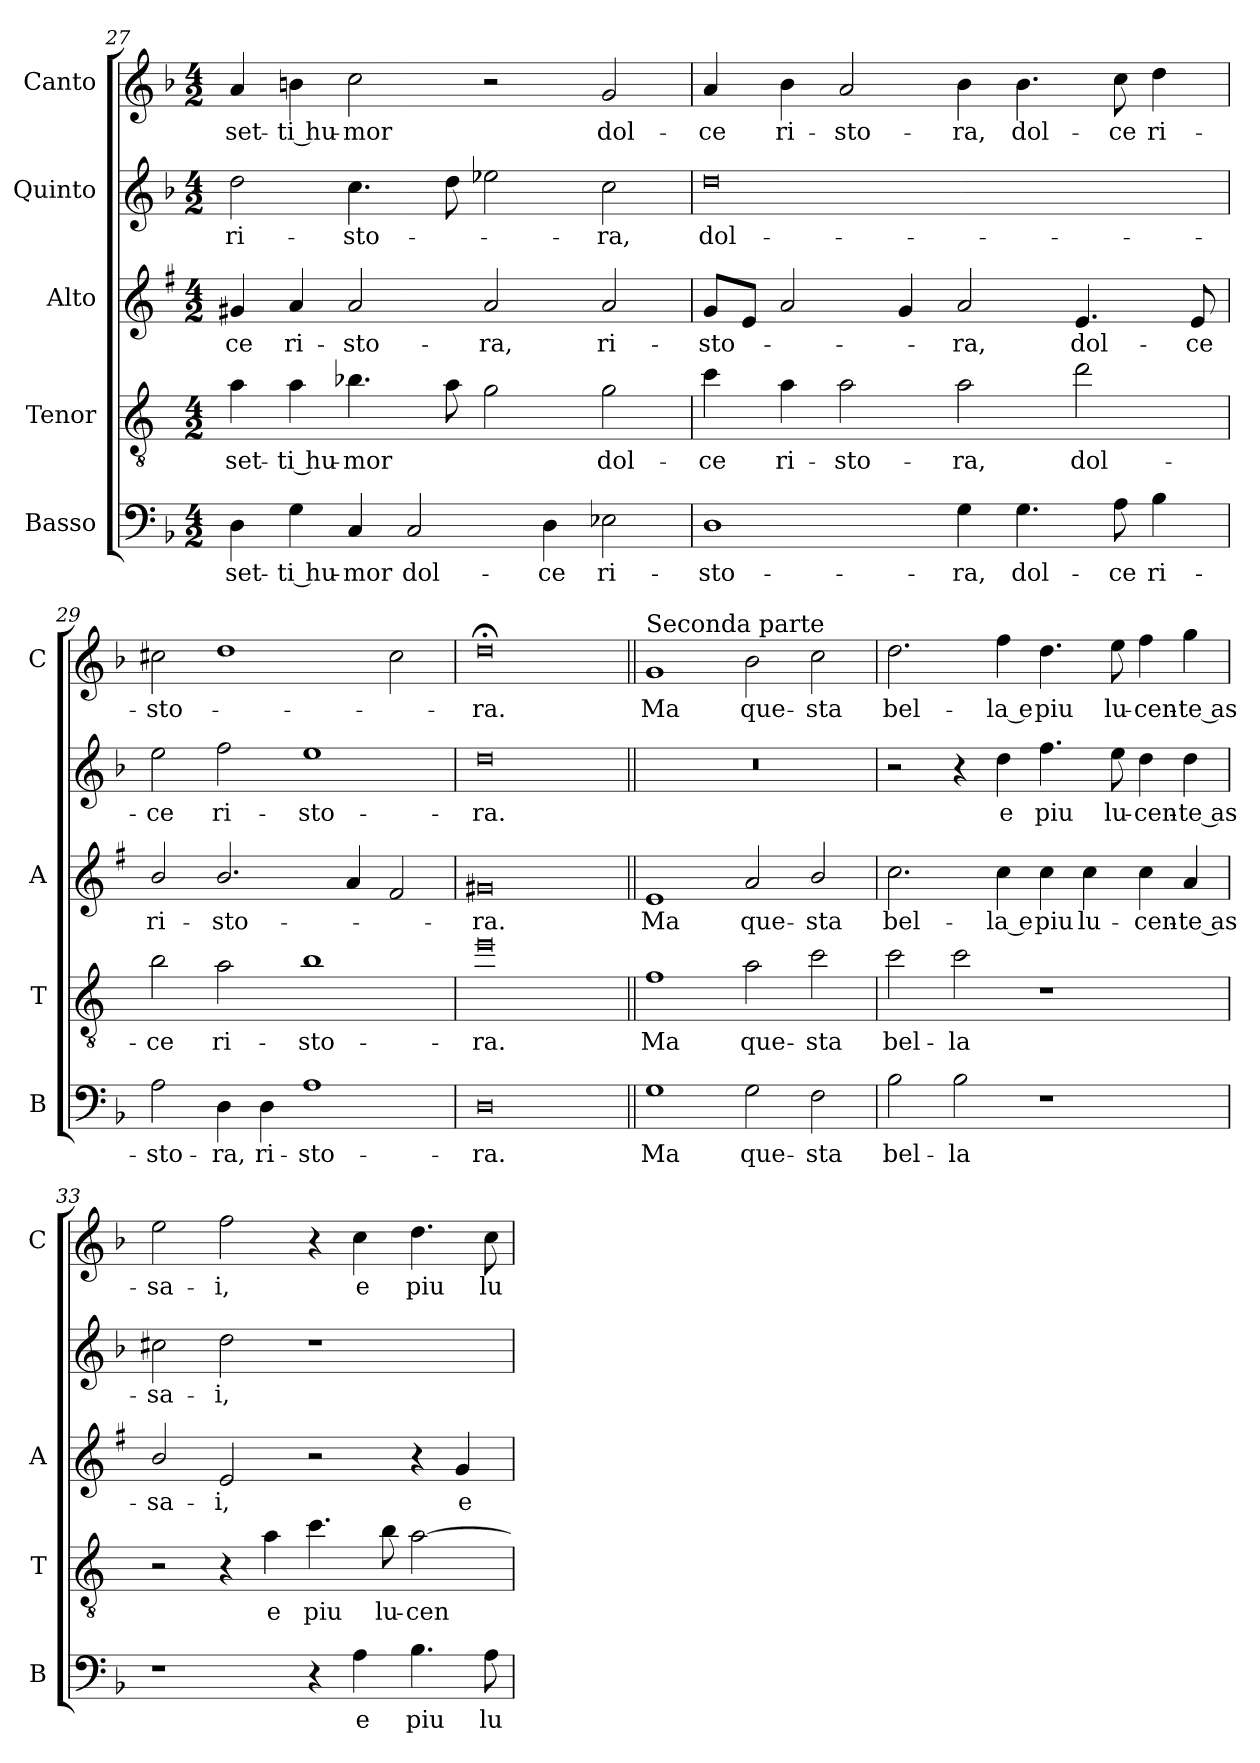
**kern	**text	**kern	**text	**kern	**text	**kern	**text	**kern	**text
*part5	*part5	*part4	*part4	*part3	*part3	*part2	*part2	*part1	*part1
*staff5	*staff5	*staff4	*staff4	*staff3	*staff3	*staff2	*staff2	*staff1	*staff1
*I"Basso	*	*I"Tenor	*	*I"Alto	*	*I"Quinto	*	*I"Canto	*
*I'B	*	*I'T	*	*I'A	*	*	*	*I'C	*
*clefF4	*	*clefGv2	*	*clefG2	*	*clefG2	*	*clefG2	*
*	*	*ITrd4c7	*	*ITrd1c2	*	*	*	*	*
*k[b-]	*	*k[b-]	*	*k[b-]	*	*k[b-]	*	*k[b-]	*
*F:	*	*F:	*	*F:	*	*F:	*	*F:	*
*M4/2	*	*M4/2	*	*M4/2	*	*M4/2	*	*M4/2	*
=27	=27	=27	=27	=27	=27	=27	=27	=27	=27
!	!LO:LY:b	!	!LO:LY:b	!	!LO:LY:b	!	!LO:LY:b	!	!LO:LY:b
4D\	-set-	4d\	-set-	4f#X/	-ce	2dd\	ri-	4a/	-set-
!	!LO:LY:b	!	!LO:LY:b	!	!LO:LY:b	!	!	!	!LO:LY:b
4G\	-ti hu-	4d\	-ti hu-	4g/	ri-	.	.	4bn\	-ti hu-
!	!LO:LY:b	!	!LO:LY:b	!	!LO:LY:b	!	!LO:LY:b	!	!LO:LY:b
4C/	-mor	4.e-X\	-mor	2g/	-sto-	4.cc\	-sto-	2cc\	-mor
!	!LO:LY:b	!	!	!	!	!	!	!	!
2C/	dol-	.	.	.	.	.	.	.	.
.	.	8d\	.	.	.	8dd\	.	.	.
!	!	!	!	!	!LO:LY:b	!	!	!	!
.	.	2c\	.	2g/	-ra,	2ee-X\	.	2r	.
!	!LO:LY:b	!	!	!	!	!	!	!	!
4D\	-ce	.	.	.	.	.	.	.	.
!	!LO:LY:b	!	!LO:LY:b	!	!LO:LY:b	!	!LO:LY:b	!	!LO:LY:b
2E-X\	ri-	2c\	dol-	2g/	ri-	2cc\	-ra,	2g/	dol-
!!LO:LB:g=z
=28	=28	=28	=28	=28	=28	=28	=28	=28	=28
!	!LO:LY:b	!	!LO:LY:b	!	!LO:LY:b	!	!LO:LY:b	!	!LO:LY:b
1D	-sto-	4f\	-ce	8f/L	-sto-	0dd	dol-	4a/	-ce
.	.	.	.	8d/J	.	.	.	.	.
!	!	!	!LO:LY:b	!	!	!	!	!	!LO:LY:b
.	.	4d\	ri-	2g/	.	.	.	4b-\	ri-
!	!	!	!LO:LY:b	!	!	!	!	!	!LO:LY:b
.	.	2d\	-sto-	.	.	.	.	2a/	-sto-
.	.	.	.	4f/	.	.	.	.	.
!	!LO:LY:b	!	!LO:LY:b	!	!LO:LY:b	!	!	!	!LO:LY:b
4G\	-ra,	2d\	-ra,	2g/	-ra,	.	.	4b-\	-ra,
!	!LO:LY:b	!	!	!	!	!	!	!	!LO:LY:b
4.G\	dol-	.	.	.	.	.	.	4.b-\	dol-
!	!	!	!LO:LY:b	!	!LO:LY:b	!	!	!	!
.	.	2g\	dol-	4.d/	dol-	.	.	.	.
!	!LO:LY:b	!	!	!	!	!	!	!	!LO:LY:b
8A\	-ce	.	.	.	.	.	.	8cc\	-ce
!	!LO:LY:b	!	!	!	!	!	!	!	!LO:LY:b
4B-\	ri-	.	.	.	.	.	.	4dd\	ri-
!	!	!	!	!	!LO:LY:b	!	!	!	!
.	.	.	.	8d/	-ce	.	.	.	.
=29	=29	=29	=29	=29	=29	=29	=29	=29	=29
!	!LO:LY:b	!	!LO:LY:b	!	!LO:LY:b	!	!LO:LY:b	!	!LO:LY:b
2A\	-sto-	2e\	-ce	2a/	ri-	2ee\	-ce	2cc#X\	-sto-
!	!LO:LY:b	!	!LO:LY:b	!	!LO:LY:b	!	!LO:LY:b	!	!
4D\	-ra,	2d\	ri-	2.a/	-sto-	2ff\	ri-	1dd	.
!	!LO:LY:b	!	!	!	!	!	!	!	!
4D\	ri-	.	.	.	.	.	.	.	.
!	!LO:LY:b	!	!LO:LY:b	!	!	!	!LO:LY:b	!	!
1A	-sto-	1e	-sto-	.	.	1ee	-sto-	.	.
.	.	.	.	4g/	.	.	.	.	.
.	.	.	.	2e/	.	.	.	2cc#\	.
=30	=30	=30	=30	=30	=30	=30	=30	=30	=30
!	!LO:LY:b	!	!LO:LY:b	!	!LO:LY:b	!	!LO:LY:b	!	!LO:LY:b
0D	-ra.	0a	-ra.	0f#X	-ra.	0dd	-ra.	0dd;<	-ra.
=31||	=31||	=31||	=31||	=31||	=31||	=31||	=31||	=31||	=31||
!	!	!	!	!	!	!	!	!LO:TX:a:t=Seconda parte	!
!	!LO:LY:b	!	!LO:LY:b	!	!LO:LY:b	!	!	!	!LO:LY:b
1G	Ma	1B-	Ma	1d	Ma	0r	.	1g	Ma
!	!LO:LY:b	!	!LO:LY:b	!	!LO:LY:b	!	!	!	!LO:LY:b
2G\	que-	2d\	que-	2g/	que-	.	.	2b-\	que-
!	!LO:LY:b	!	!LO:LY:b	!	!LO:LY:b	!	!	!	!LO:LY:b
2F\	-sta	2f\	-sta	2a/	-sta	.	.	2cc\	-sta
=32	=32	=32	=32	=32	=32	=32	=32	=32	=32
!	!LO:LY:b	!	!LO:LY:b	!	!LO:LY:b	!	!	!	!LO:LY:b
2B-\	bel-	2f\	bel-	2.b-\	bel-	2r	.	2.dd\	bel-
!	!LO:LY:b	!	!LO:LY:b	!	!	!	!	!	!
2B-\	-la	2f\	-la	.	.	4r	.	.	.
!	!	!	!	!	!LO:LY:b	!	!LO:LY:b	!	!LO:LY:b
.	.	.	.	4b-\	-la e	4dd\	e	4ff\	-la e
!	!	!	!	!	!LO:LY:b	!	!LO:LY:b	!	!LO:LY:b
1r	.	1r	.	4b-\	piu	4.ff\	piu	4.dd\	piu
!	!	!	!	!	!LO:LY:b	!	!	!	!
.	.	.	.	4b-\	lu-	.	.	.	.
!	!	!	!	!	!	!	!LO:LY:b	!	!LO:LY:b
.	.	.	.	.	.	8ee\	lu-	8ee\	lu-
!	!	!	!	!	!LO:LY:b	!	!LO:LY:b	!	!LO:LY:b
.	.	.	.	4b-\	-cen-	4dd\	-cen-	4ff\	-cen-
!	!	!	!	!	!LO:LY:b	!	!LO:LY:b	!	!LO:LY:b
.	.	.	.	4g/	-te as-	4dd\	-te as-	4gg\	-te as-
!!LO:LB:g=z
=33	=33	=33	=33	=33	=33	=33	=33	=33	=33
!	!	!	!	!	!LO:LY:b	!	!LO:LY:b	!	!LO:LY:b
1r	.	2r	.	2a/	-sa-	2cc#X\	-sa-	2ee\	-sa-
!	!	!	!	!	!LO:LY:b	!	!LO:LY:b	!	!LO:LY:b
.	.	4r	.	2d/	-i,	2dd\	-i,	2ff\	-i,
!	!	!	!LO:LY:b	!	!	!	!	!	!
.	.	4d\	e	.	.	.	.	.	.
!	!	!	!LO:LY:b	!	!	!	!	!	!
4r	.	4.f\	piu	2r	.	1r	.	4r	.
!	!LO:LY:b	!	!	!	!	!	!	!	!LO:LY:b
4A\	e	.	.	.	.	.	.	4cc\	e
!	!	!	!LO:LY:b	!	!	!	!	!	!
.	.	8e\	lu-	.	.	.	.	.	.
!	!LO:LY:b	!	!LO:LY:b	!	!	!	!	!	!LO:LY:b
4.B-\	piu	[2d\	-cen-	4r	.	.	.	4.dd\	piu
!	!	!	!	!	!LO:LY:b	!	!	!	!
.	.	.	.	4f/	e	.	.	.	.
!	!LO:LY:b	!	!	!	!	!	!	!	!LO:LY:b
8A\	lu-	.	.	.	.	.	.	8cc\	lu-
=	=	=	=	=	=	=	=	=	=
*-	*-	*-	*-	*-	*-	*-	*-	*-	*-
